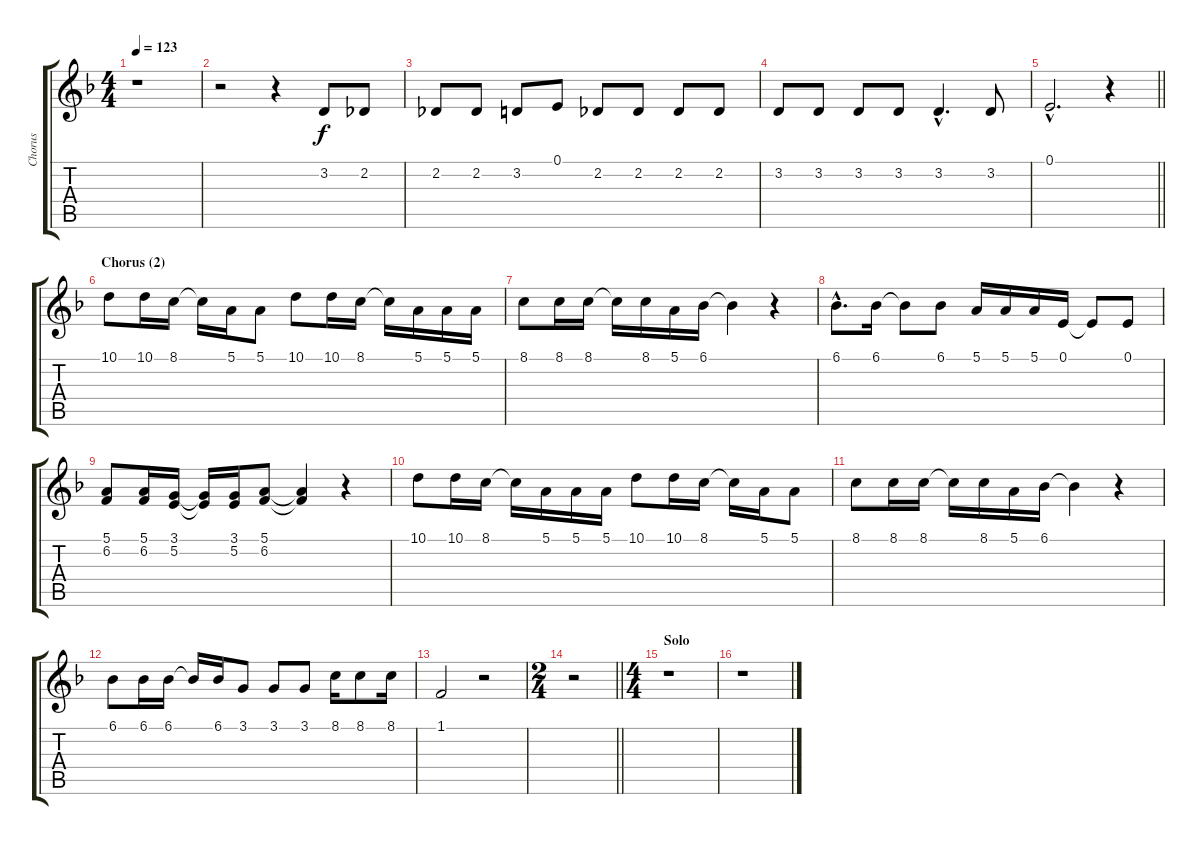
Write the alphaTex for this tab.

\track ("Chorus" "Chorus") {instrument sopranosax}
\staff {score tabs}
\tuning (E4 B3 G3 D3 A2 E2) {hide}
\ts (4 4)
\tempo 123
\clef g2
\ks dminor
r.1{dy f} |
r.2 r.4 3.2.8 2.2.8 |
2.2.8 2.2.8 3.2.8 0.1.8 2.2.8 2.2.8 2.2.8 2.2.8 |
3.2.8 3.2.8 3.2.8 3.2.8 3.2{hac}.4{d} 3.2.8 |
\barLineRight lightlight
0.1{hac}.2{d} r.4 |
\section ("" "Chorus (2)")
10.1.8 10.1.16 8.1.16 8.1{t}.16 5.1.16 5.1.8 10.1.8 10.1.16 8.1.16 8.1{t}.16 5.1.16 5.1.16 5.1.16 |
8.1.8 8.1.16 8.1.16 8.1{t}.16 8.1.16 5.1.16 6.1.16 6.1{t}.4 r.4 |
6.1{hac}.8{d} 6.1.16 6.1{t}.8 6.1.8 5.1.16 5.1.16 5.1.16 0.1.16 0.1{t}.8 0.1.8 |
(5.1 6.2).8 (5.1 6.2).16 (3.1 5.2).16 (3.1{t} 5.2{t}).16 (3.1 5.2).16 (5.1 6.2).8 (5.1{t} 6.2{t}).4 r.4 |
10.1.8 10.1.16 8.1.16 8.1{t}.16 5.1.16 5.1.16 5.1.16 10.1.8 10.1.16 8.1.16 8.1{t}.16 5.1.16 5.1.8 |
8.1.8 8.1.16 8.1.16 8.1{t}.16 8.1.16 5.1.16 6.1.16 6.1{t}.4 r.4 |
6.1.8 6.1.16 6.1.16 6.1{t}.16 6.1.16 3.1.8 3.1.8 3.1.8 8.1.16 8.1.8 8.1.16 |
1.1.2 r.2 |
\ts (2 4)
\barLineRight lightlight
r.2 |
\ts (4 4)
\section ("" "Solo")
r.1 |
r.1
